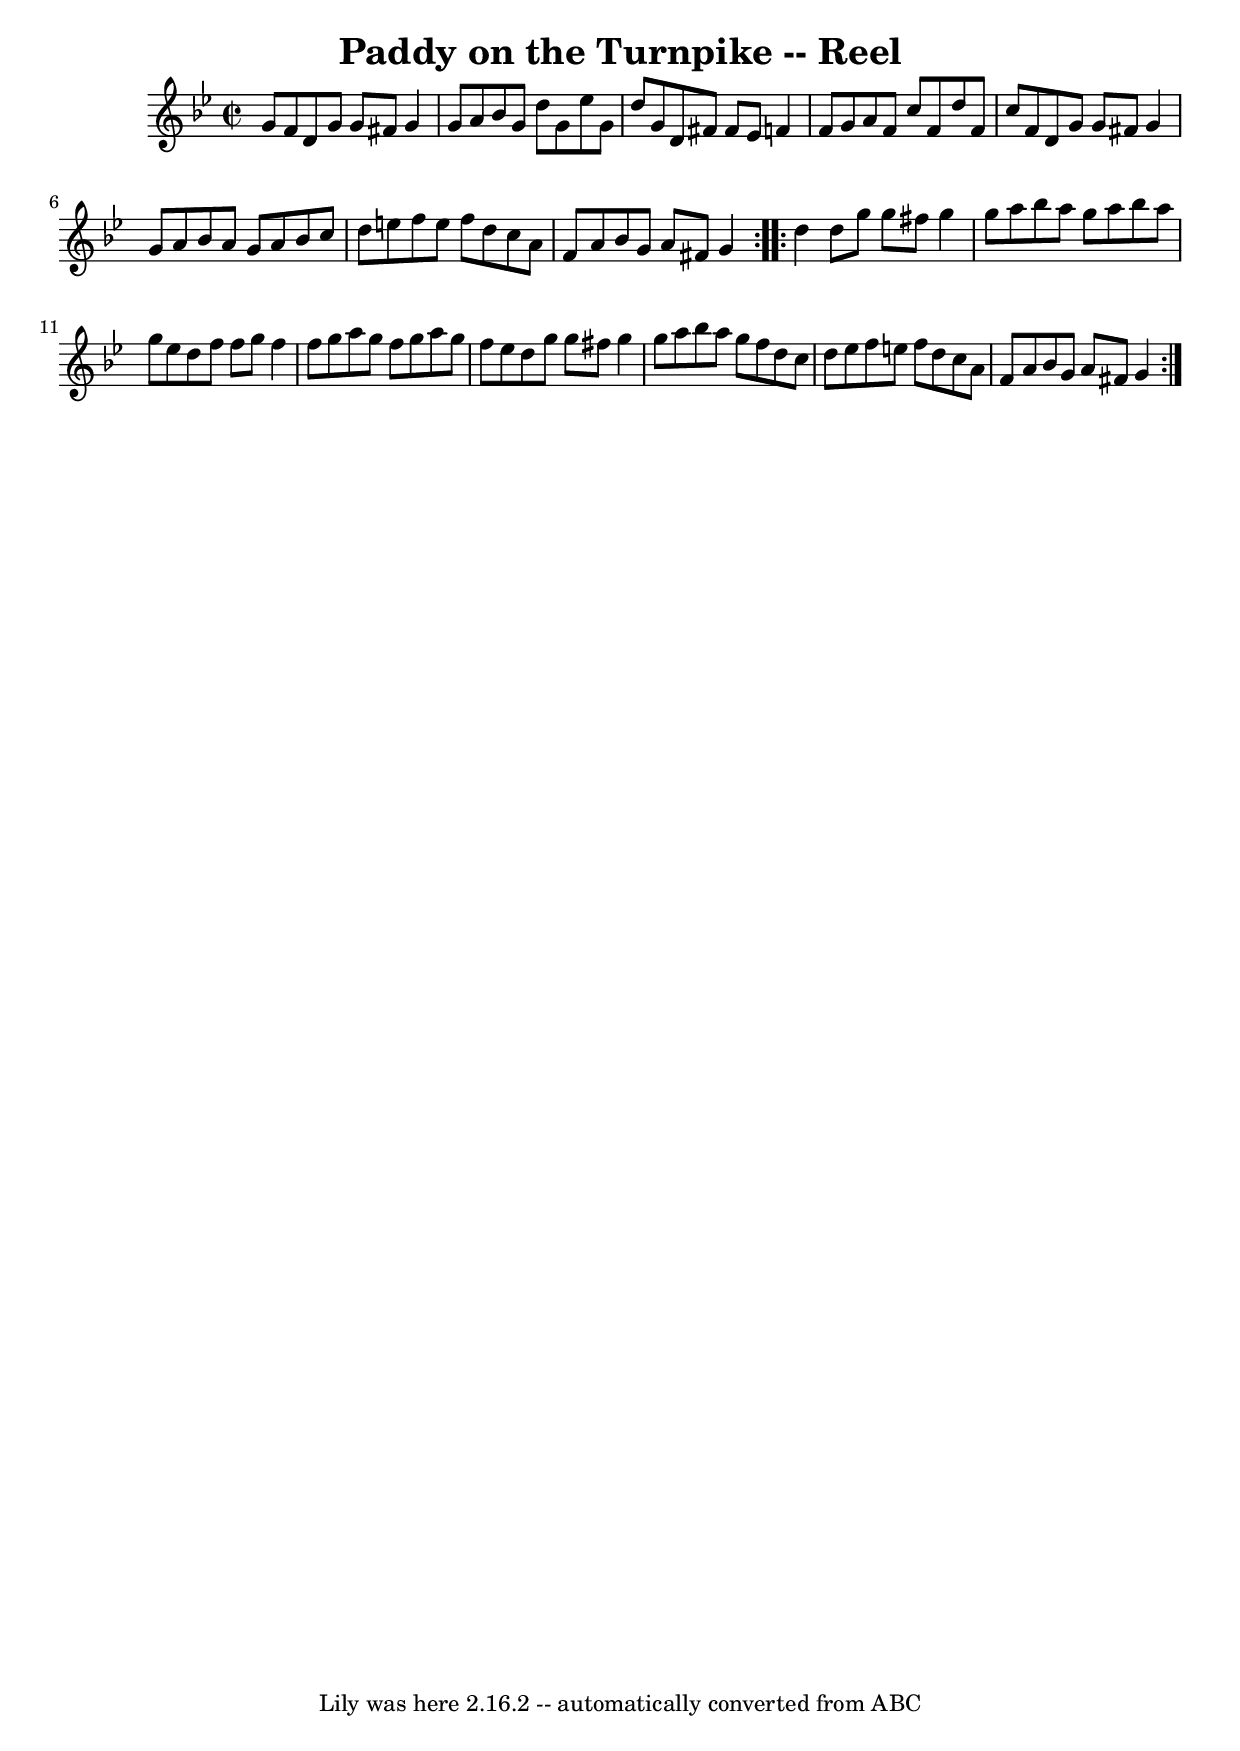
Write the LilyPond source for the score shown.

\version "2.16.2"
\include "Mammoth.ily"
\header {
  %% book = "Ryan's Mammoth Collection"
 crossRefNumber = "1"
 footnotes = "\\\\167"
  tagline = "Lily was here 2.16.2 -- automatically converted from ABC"
  title = "Paddy on the Turnpike -- Reel"

}
voicedefault =  {



  \repeat volta 2 {

    \override Staff.TimeSignature #'style = #'C
    \time 2/2 
    \key g \minor g'8 f'8   |
 d'8 g'8 g'8 fis'8 g'4 g'8 a'8     |
 bes'8 g'8 d''8 g'8 ees''8 g'8 d''8 g'8     |
 d'8 fis'8 fis'8 ees'8 f'!4 f'8 g'8     |
 a'8 f'8 c''8 f'8 d''8 f'8 c''8 f'8     |
 d'8 g'8 g'8 fis'8 g'4 g'8 a'8    |
 bes'8 a'8 g'8 a'8 bes'8 c''8 d''8 e''8     |
 f''8 e''8 f''8 d''8 c''8 a'8 f'8 a'8     |
 bes'8 g'8  
 a'8 fis'8 g'4  
  } 
  \repeat volta 2 { d''4   |
 d''8 g''8 g''8 fis''8 g''4 g''8 a''8     |
 bes''8 a''8 g''8 a''8 bes''8 a''8 g''8 ees''8     |
 d''8 f''8 f''8 g''8 f''4 f''8 g''8     |
 a''8 g''8 f''8 g''8 a''8 g''8 f''8 ees''8     |
 d''8 g''8 g''8 fis''8 g''4 g''8 a''8     |
 bes''8 a''8 g''8 f''8 d''8 c''8 d''8 ees''8     |
 f''8 e''8 f''8 d''8 c''8 a'8 f'8 a'8     |
 bes'8 g'8 a'8 fis'8 g'4  
  }   

}

\score{
  <<

    \context Staff="default"
    {
      \voicedefault 
      
    }

  >>
  \layout {
    
  }
  \midi {
  }

}
